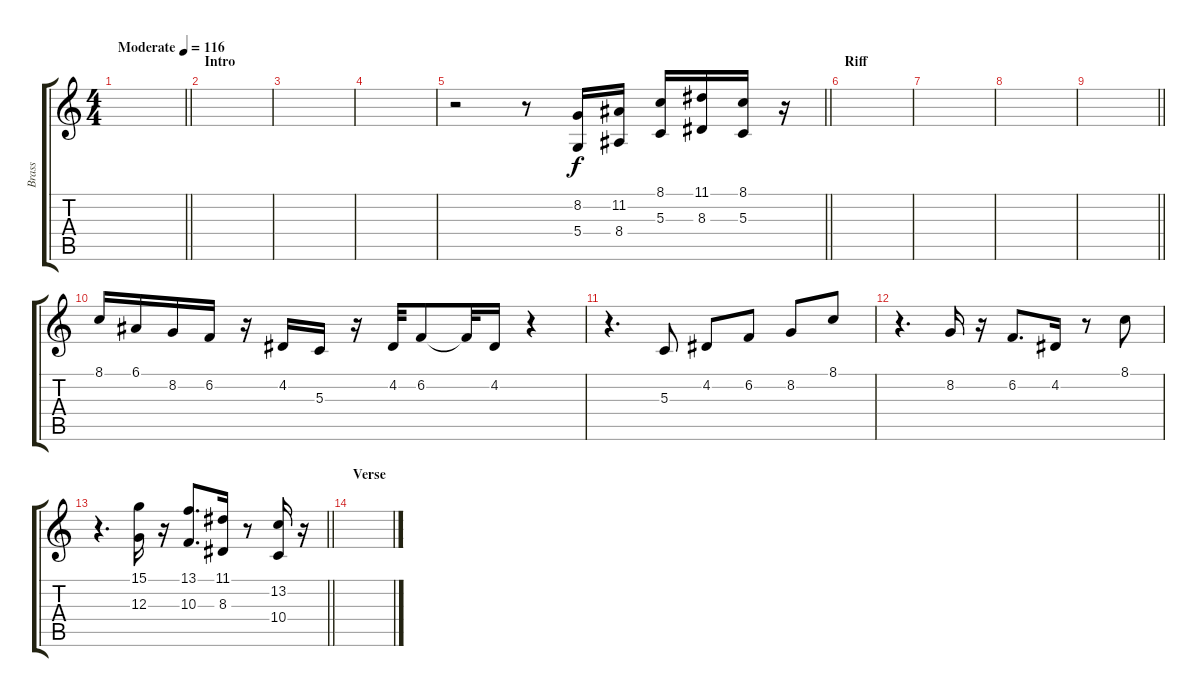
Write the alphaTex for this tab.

\track ("Brass" "Brass") {instrument brasssection}
\staff {score tabs}
\tuning (E4 B3 G3 D3 A2 E2) {hide}
\ts (4 4)
\tempo (116 "Moderate")
\clef g2
\barLineRight lightlight
\ks c
|
\section ("" "Intro")
|
|
|
\barLineRight lightlight
r.2 r.8 (8.2 5.4).16 (11.2 8.4).16 (8.1 5.3).16 (11.1 8.3).16 (8.1 5.3).16 r.16 |
\section ("" "Riff")
|
|
|
\barLineRight lightlight
|
8.1.16 6.1.16 8.2.16 6.2.16 r.16 4.2.16 5.3.16 r.16 4.2.32 6.2.8 6.2{t}.32 4.2.16 r.4 |
r.4{d} 5.3.8 4.2.8 6.2.8 8.2.8 8.1.8 |
r.4{d} 8.2.16 r.16 6.2.8{d} 4.2.16 r.8 8.1.8 |
\barLineRight lightlight
r.4{d} (15.1 12.3).16 r.16 (13.1 10.3).8{d} (11.1 8.3).16 r.8 (13.2 10.4).16 r.16 |
\section ("" "Verse")
